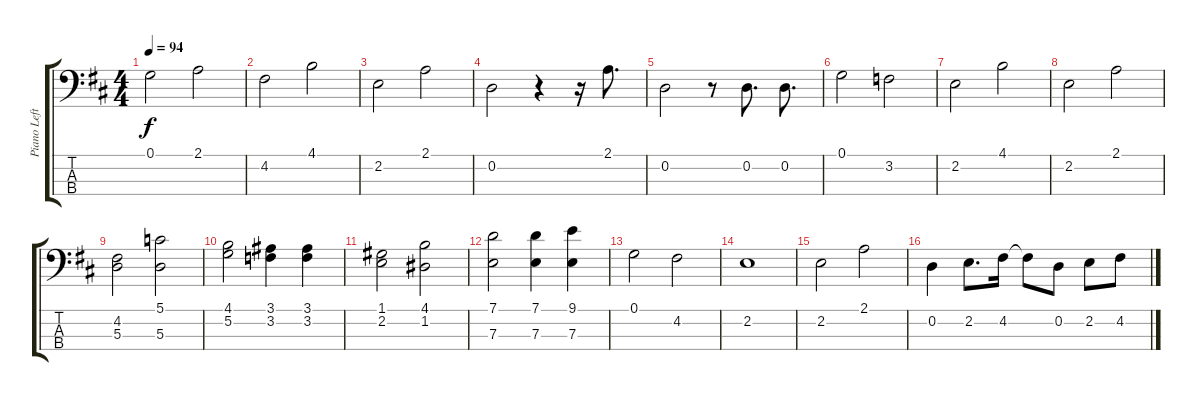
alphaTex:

\track ("Piano LeftHand" "Piano Left") {instrument electricbassfinger}
\staff {score tabs}
\tuning (G2 D2 A1 E1) {hide}
\ts (4 4)
\tempo 94
\clef f4
\ks d
0.1.2{dy f} 2.1.2 |
4.2.2 4.1.2 |
2.2.2 2.1.2 |
0.2.2 r.4 r.16 2.1.8{d} |
0.2.2 r.8 0.2.8{d} 0.2.8{d} |
0.1.2 3.2.2 |
2.2.2 4.1.2 |
2.2.2 2.1.2 |
(4.2 5.3).2 (5.1 5.3).2 |
(4.1 5.2).2 (3.1 3.2).4 (3.1 3.2).4 |
(1.1 2.2).2 (4.1 1.2).2 |
(7.1 7.3).2 (7.1 7.3).4 (9.1 7.3).4 |
0.1.2 4.2.2 |
2.2.1 |
2.2.2 2.1.2 |
0.2.4 2.2.8{d} 4.2.16 4.2{t}.8 0.2.8 2.2.8 4.2.8
